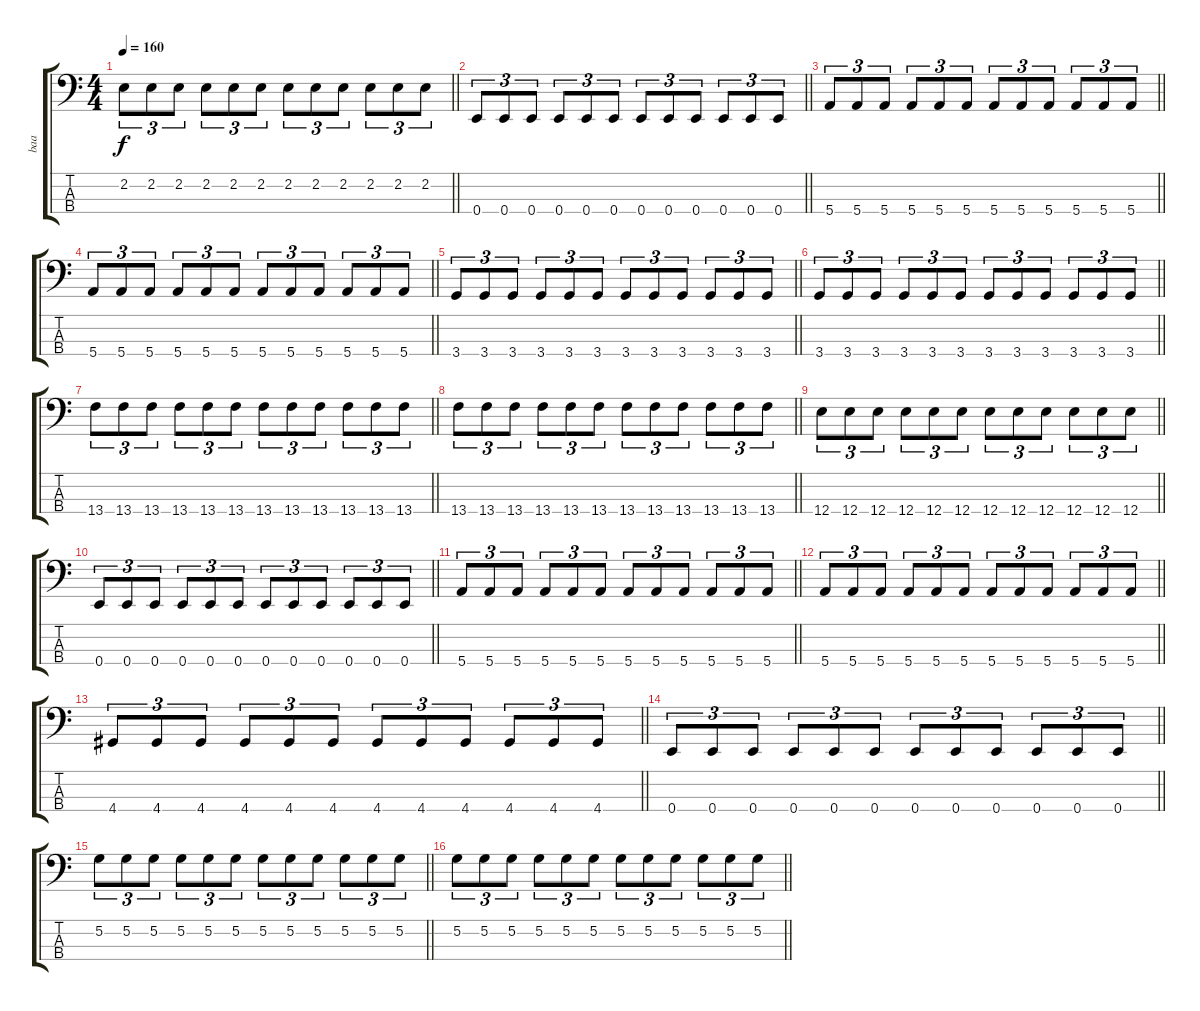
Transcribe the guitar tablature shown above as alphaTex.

\track ("baa" "baa") {instrument electricbassfinger}
\staff {score tabs}
\tuning (G2 D2 A1 E1) {hide}
\ts (4 4)
\tempo 160
\clef f4
\barLineRight lightlight
\ks c
2.2.8{tu (3 2) dy f} 2.2.8{tu (3 2)} 2.2.8{tu (3 2)} 2.2.8{tu (3 2)} 2.2.8{tu (3 2)} 2.2.8{tu (3 2)} 2.2.8{tu (3 2)} 2.2.8{tu (3 2)} 2.2.8{tu (3 2)} 2.2.8{tu (3 2)} 2.2.8{tu (3 2)} 2.2.8{tu (3 2)} |
\barLineRight lightlight
0.4.8{tu (3 2)} 0.4.8{tu (3 2)} 0.4.8{tu (3 2)} 0.4.8{tu (3 2)} 0.4.8{tu (3 2)} 0.4.8{tu (3 2)} 0.4.8{tu (3 2)} 0.4.8{tu (3 2)} 0.4.8{tu (3 2)} 0.4.8{tu (3 2)} 0.4.8{tu (3 2)} 0.4.8{tu (3 2)} |
\barLineRight lightlight
5.4.8{tu (3 2)} 5.4.8{tu (3 2)} 5.4.8{tu (3 2)} 5.4.8{tu (3 2)} 5.4.8{tu (3 2)} 5.4.8{tu (3 2)} 5.4.8{tu (3 2)} 5.4.8{tu (3 2)} 5.4.8{tu (3 2)} 5.4.8{tu (3 2)} 5.4.8{tu (3 2)} 5.4.8{tu (3 2)} |
\barLineRight lightlight
5.4.8{tu (3 2)} 5.4.8{tu (3 2)} 5.4.8{tu (3 2)} 5.4.8{tu (3 2)} 5.4.8{tu (3 2)} 5.4.8{tu (3 2)} 5.4.8{tu (3 2)} 5.4.8{tu (3 2)} 5.4.8{tu (3 2)} 5.4.8{tu (3 2)} 5.4.8{tu (3 2)} 5.4.8{tu (3 2)} |
\barLineRight lightlight
3.4.8{tu (3 2)} 3.4.8{tu (3 2)} 3.4.8{tu (3 2)} 3.4.8{tu (3 2)} 3.4.8{tu (3 2)} 3.4.8{tu (3 2)} 3.4.8{tu (3 2)} 3.4.8{tu (3 2)} 3.4.8{tu (3 2)} 3.4.8{tu (3 2)} 3.4.8{tu (3 2)} 3.4.8{tu (3 2)} |
\barLineRight lightlight
3.4.8{tu (3 2)} 3.4.8{tu (3 2)} 3.4.8{tu (3 2)} 3.4.8{tu (3 2)} 3.4.8{tu (3 2)} 3.4.8{tu (3 2)} 3.4.8{tu (3 2)} 3.4.8{tu (3 2)} 3.4.8{tu (3 2)} 3.4.8{tu (3 2)} 3.4.8{tu (3 2)} 3.4.8{tu (3 2)} |
\barLineRight lightlight
13.4.8{tu (3 2)} 13.4.8{tu (3 2)} 13.4.8{tu (3 2)} 13.4.8{tu (3 2)} 13.4.8{tu (3 2)} 13.4.8{tu (3 2)} 13.4.8{tu (3 2)} 13.4.8{tu (3 2)} 13.4.8{tu (3 2)} 13.4.8{tu (3 2)} 13.4.8{tu (3 2)} 13.4.8{tu (3 2)} |
\barLineRight lightlight
13.4.8{tu (3 2)} 13.4.8{tu (3 2)} 13.4.8{tu (3 2)} 13.4.8{tu (3 2)} 13.4.8{tu (3 2)} 13.4.8{tu (3 2)} 13.4.8{tu (3 2)} 13.4.8{tu (3 2)} 13.4.8{tu (3 2)} 13.4.8{tu (3 2)} 13.4.8{tu (3 2)} 13.4.8{tu (3 2)} |
\barLineRight lightlight
12.4.8{tu (3 2)} 12.4.8{tu (3 2)} 12.4.8{tu (3 2)} 12.4.8{tu (3 2)} 12.4.8{tu (3 2)} 12.4.8{tu (3 2)} 12.4.8{tu (3 2)} 12.4.8{tu (3 2)} 12.4.8{tu (3 2)} 12.4.8{tu (3 2)} 12.4.8{tu (3 2)} 12.4.8{tu (3 2)} |
\barLineRight lightlight
0.4.8{tu (3 2)} 0.4.8{tu (3 2)} 0.4.8{tu (3 2)} 0.4.8{tu (3 2)} 0.4.8{tu (3 2)} 0.4.8{tu (3 2)} 0.4.8{tu (3 2)} 0.4.8{tu (3 2)} 0.4.8{tu (3 2)} 0.4.8{tu (3 2)} 0.4.8{tu (3 2)} 0.4.8{tu (3 2)} |
\barLineRight lightlight
5.4.8{tu (3 2)} 5.4.8{tu (3 2)} 5.4.8{tu (3 2)} 5.4.8{tu (3 2)} 5.4.8{tu (3 2)} 5.4.8{tu (3 2)} 5.4.8{tu (3 2)} 5.4.8{tu (3 2)} 5.4.8{tu (3 2)} 5.4.8{tu (3 2)} 5.4.8{tu (3 2)} 5.4.8{tu (3 2)} |
\barLineRight lightlight
5.4.8{tu (3 2)} 5.4.8{tu (3 2)} 5.4.8{tu (3 2)} 5.4.8{tu (3 2)} 5.4.8{tu (3 2)} 5.4.8{tu (3 2)} 5.4.8{tu (3 2)} 5.4.8{tu (3 2)} 5.4.8{tu (3 2)} 5.4.8{tu (3 2)} 5.4.8{tu (3 2)} 5.4.8{tu (3 2)} |
\barLineRight lightlight
4.4.8{tu (3 2)} 4.4.8{tu (3 2)} 4.4.8{tu (3 2)} 4.4.8{tu (3 2)} 4.4.8{tu (3 2)} 4.4.8{tu (3 2)} 4.4.8{tu (3 2)} 4.4.8{tu (3 2)} 4.4.8{tu (3 2)} 4.4.8{tu (3 2)} 4.4.8{tu (3 2)} 4.4.8{tu (3 2)} |
\barLineRight lightlight
0.4.8{tu (3 2)} 0.4.8{tu (3 2)} 0.4.8{tu (3 2)} 0.4.8{tu (3 2)} 0.4.8{tu (3 2)} 0.4.8{tu (3 2)} 0.4.8{tu (3 2)} 0.4.8{tu (3 2)} 0.4.8{tu (3 2)} 0.4.8{tu (3 2)} 0.4.8{tu (3 2)} 0.4.8{tu (3 2)} |
\barLineRight lightlight
5.2.8{tu (3 2)} 5.2.8{tu (3 2)} 5.2.8{tu (3 2)} 5.2.8{tu (3 2)} 5.2.8{tu (3 2)} 5.2.8{tu (3 2)} 5.2.8{tu (3 2)} 5.2.8{tu (3 2)} 5.2.8{tu (3 2)} 5.2.8{tu (3 2)} 5.2.8{tu (3 2)} 5.2.8{tu (3 2)} |
\barLineRight lightlight
5.2.8{tu (3 2)} 5.2.8{tu (3 2)} 5.2.8{tu (3 2)} 5.2.8{tu (3 2)} 5.2.8{tu (3 2)} 5.2.8{tu (3 2)} 5.2.8{tu (3 2)} 5.2.8{tu (3 2)} 5.2.8{tu (3 2)} 5.2.8{tu (3 2)} 5.2.8{tu (3 2)} 5.2.8{tu (3 2)}
